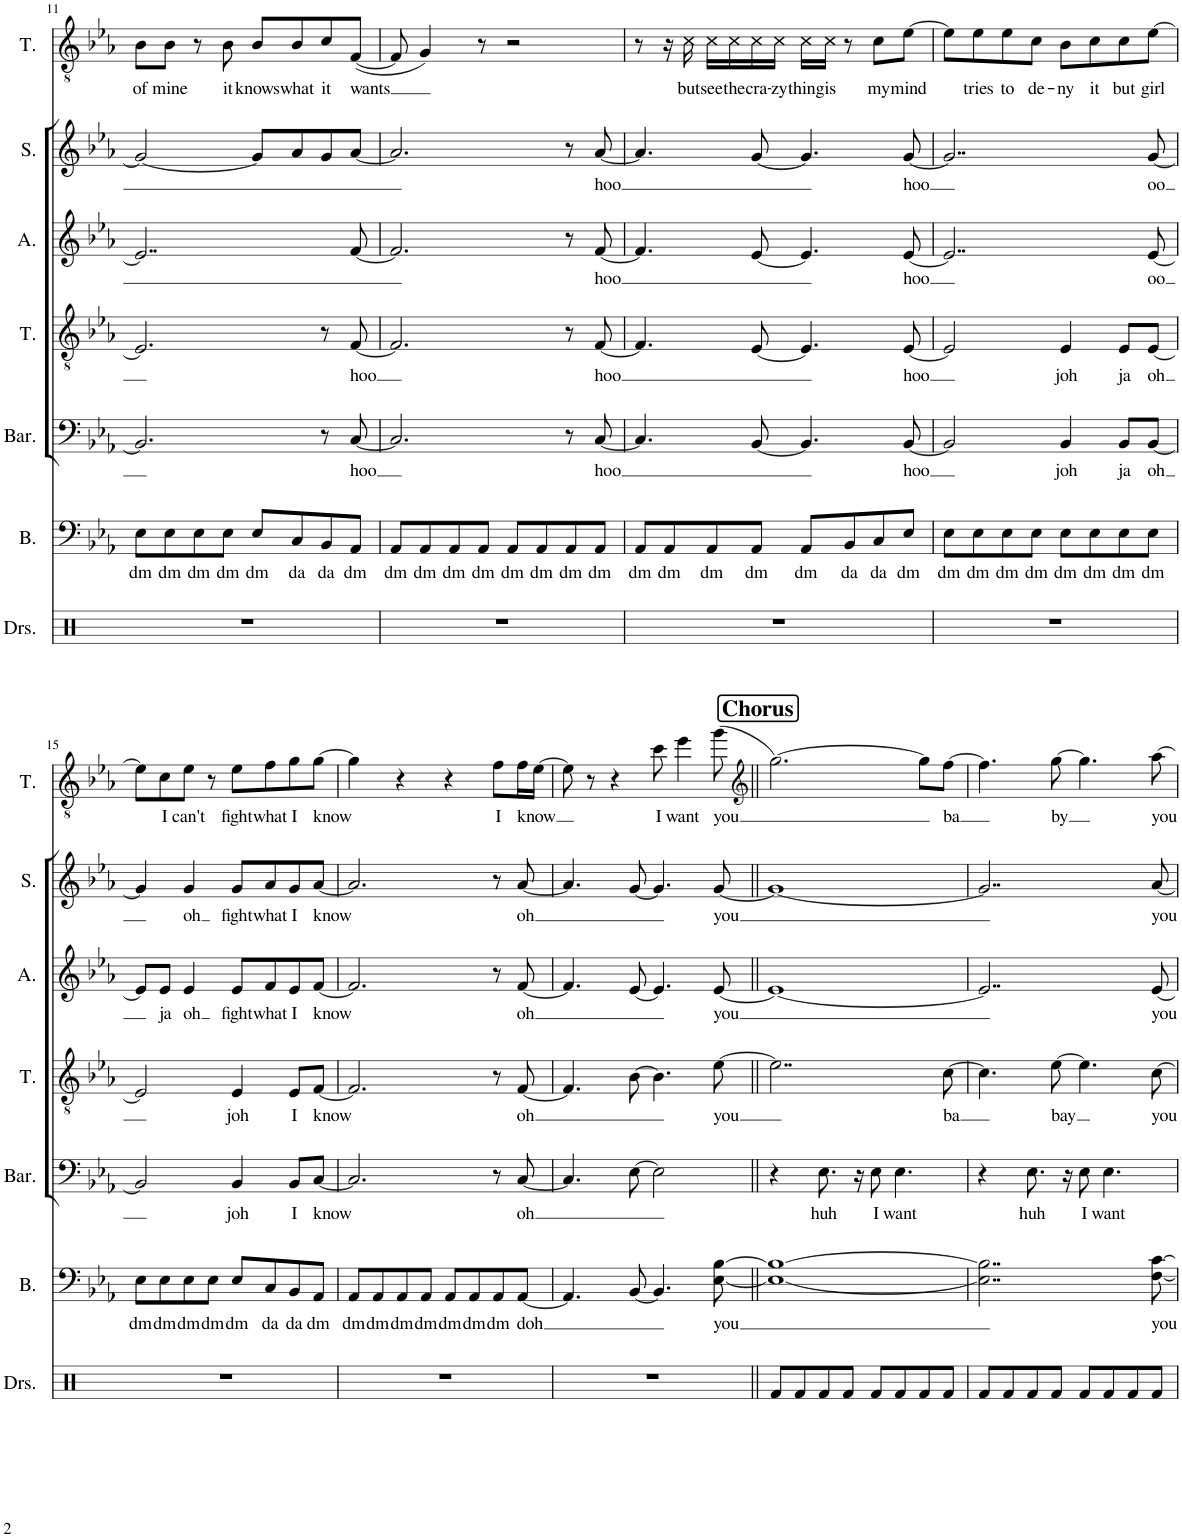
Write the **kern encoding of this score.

**kern	**kern	**text	**kern	**text	**kern	**text	**kern	**text	**kern	**text	**kern	**text
*part7	*part6	*part6	*part5	*part5	*part4	*part4	*part3	*part3	*part2	*part2	*part1	*part1
*staff7	*staff6	*staff6	*staff5	*staff5	*staff4	*staff4	*staff3	*staff3	*staff2	*staff2	*staff1	*staff1
*I"Drumset	*I"Bass	*	*I"Baritone	*	*I"Tenor	*	*I"Alto	*	*I"Soprano	*	*I"Tenor	*
*I'Drs.	*I'B.	*	*I'Bar.	*	*I'T.	*	*I'A.	*	*I'S.	*	*I'T.	*
!!LO:PB:g=z
*clefX	*clefF4	*	*clefF4	*	*clefGv2	*	*clefG2	*	*clefG2	*	*clefGv2	*
*k[b-e-a-]	*k[b-e-a-]	*	*k[b-e-a-]	*	*k[b-e-a-]	*	*k[b-e-a-]	*	*k[b-e-a-]	*	*k[b-e-a-]	*
*M4/4	*M4/4	*	*M4/4	*	*M4/4	*	*M4/4	*	*M4/4	*	*M4/4	*
=11	=11	=11	=11	=11	=11	=11	=11	=11	=11	=11	=11	=11
!	!	!LO:LY:b	!	!	!	!	!	!	!	!	!	!LO:LY:b
1r	8E-\L	dm	2.BB-/]	.	2.E-/]	.	2..e-/]	.	2g/_	.	8B-\L	of
!	!	!LO:LY:b	!	!	!	!	!	!	!	!	!	!LO:LY:b
.	8E-\	dm	.	.	.	.	.	.	.	.	8B-\J	mine
!	!	!LO:LY:b	!	!	!	!	!	!	!	!	!	!
.	8E-\	dm	.	.	.	.	.	.	.	.	8r	.
!	!	!LO:LY:b	!	!	!	!	!	!	!	!	!	!LO:LY:b
.	8E-\J	dm	.	.	.	.	.	.	.	.	8B-\	it
!	!	!LO:LY:b	!	!	!	!	!	!	!	!	!	!LO:LY:b
.	8E-/L	dm	.	.	.	.	.	.	8g/L]	.	8B-/L	knows
!	!	!LO:LY:b	!	!	!	!	!	!	!	!	!	!LO:LY:b
.	8C/	da	.	.	.	.	.	.	8a-/	.	8B-/	what
!	!	!LO:LY:b	!	!	!	!	!	!	!	!	!	!LO:LY:b
.	8BB-/	da	8r	.	8r	.	.	.	8g/	.	8c/	it
!	!	!LO:LY:b	!	!LO:LY:b	!	!LO:LY:b	!	!	!	!	!	!LO:LY:b
.	8AA-/J	dm	[8C/	hoo	[8F/	hoo	[8f/	.	[8a-/J	.	([8F/J	wants
=12	=12	=12	=12	=12	=12	=12	=12	=12	=12	=12	=12	=12
!	!	!LO:LY:b	!	!	!	!	!	!	!	!	!	!
1r	8AA-/L	dm	2.C/]	.	2.F/]	.	2.f/]	.	2.a-/]	.	8F/]	.
!	!	!LO:LY:b	!	!	!	!	!	!	!	!	!	!
.	8AA-/	dm	.	.	.	.	.	.	.	.	4G/)	.
!	!	!LO:LY:b	!	!	!	!	!	!	!	!	!	!
.	8AA-/	dm	.	.	.	.	.	.	.	.	.	.
!	!	!LO:LY:b	!	!	!	!	!	!	!	!	!	!
.	8AA-/J	dm	.	.	.	.	.	.	.	.	8r	.
!	!	!LO:LY:b	!	!	!	!	!	!	!	!	!	!
.	8AA-/L	dm	.	.	.	.	.	.	.	.	2r	.
!	!	!LO:LY:b	!	!	!	!	!	!	!	!	!	!
.	8AA-/	dm	.	.	.	.	.	.	.	.	.	.
!	!	!LO:LY:b	!	!	!	!	!	!	!	!	!	!
.	8AA-/	dm	8r	.	8r	.	8r	.	8r	.	.	.
!	!	!LO:LY:b	!	!LO:LY:b	!	!LO:LY:b	!	!LO:LY:b	!	!LO:LY:b	!	!
.	8AA-/J	dm	[8C/	hoo	[8F/	hoo	[8f/	hoo	[8a-/	hoo	.	.
=13	=13	=13	=13	=13	=13	=13	=13	=13	=13	=13	=13	=13
!	!	!LO:LY:b	!	!	!	!	!	!	!	!	!	!
1r	8AA-/L	dm	4.C/]	.	4.F/]	.	4.f/]	.	4.a-/]	.	8r	.
!	!	!LO:LY:b	!	!	!	!	!	!	!	!	!	!
.	8AA-/	dm	.	.	.	.	.	.	.	.	16r	.
!	!	!	!	!	!	!	!	!	!	!	!	!LO:LY:b
.	.	.	.	.	.	.	.	.	.	.	16c\	but
!	!	!LO:LY:b	!	!	!	!	!	!	!	!	!	!LO:LY:b
.	8AA-/	dm	.	.	.	.	.	.	.	.	16c\LL	see
!	!	!	!	!	!	!	!	!	!	!	!	!LO:LY:b
.	.	.	.	.	.	.	.	.	.	.	16c\	the
!	!	!LO:LY:b	!	!	!	!	!	!	!	!	!	!LO:LY:b
.	8AA-/J	dm	[8BB-/	.	[8E-/	.	[8e-/	.	[8g/	.	16c\	cra-
!	!	!	!	!	!	!	!	!	!	!	!	!LO:LY:b
.	.	.	.	.	.	.	.	.	.	.	16c\JJ	-zy
!	!	!LO:LY:b	!	!	!	!	!	!	!	!	!	!LO:LY:b
.	8AA-/L	dm	4.BB-/]	.	4.E-/]	.	4.e-/]	.	4.g/]	.	16c\LL	thing
!	!	!	!	!	!	!	!	!	!	!	!	!LO:LY:b
.	.	.	.	.	.	.	.	.	.	.	16c\JJ	is
!	!	!LO:LY:b	!	!	!	!	!	!	!	!	!	!
.	8BB-/	da	.	.	.	.	.	.	.	.	8r	.
!	!	!LO:LY:b	!	!	!	!	!	!	!	!	!	!LO:LY:b
.	8C/	da	.	.	.	.	.	.	.	.	8c\L	my
!	!	!LO:LY:b	!	!LO:LY:b	!	!LO:LY:b	!	!LO:LY:b	!	!LO:LY:b	!	!LO:LY:b
.	8E-/J	dm	[8BB-/	hoo	[8E-/	hoo	[8e-/	hoo	[8g/	hoo	[8e-\J	mind
=14	=14	=14	=14	=14	=14	=14	=14	=14	=14	=14	=14	=14
!	!	!LO:LY:b	!	!	!	!	!	!	!	!	!	!
1r	8E-\L	dm	2BB-/]	.	2E-/]	.	2..e-/]	.	2..g/]	.	8e-\L]	.
!	!	!LO:LY:b	!	!	!	!	!	!	!	!	!	!LO:LY:b
.	8E-\	dm	.	.	.	.	.	.	.	.	8e-\	tries
!	!	!LO:LY:b	!	!	!	!	!	!	!	!	!	!LO:LY:b
.	8E-\	dm	.	.	.	.	.	.	.	.	8e-\	to
!	!	!LO:LY:b	!	!	!	!	!	!	!	!	!	!LO:LY:b
.	8E-\J	dm	.	.	.	.	.	.	.	.	8c\J	de-
!	!	!LO:LY:b	!	!LO:LY:b	!	!LO:LY:b	!	!	!	!	!	!LO:LY:b
.	8E-\L	dm	4BB-/	joh	4E-/	joh	.	.	.	.	8B-\L	-ny
!	!	!LO:LY:b	!	!	!	!	!	!	!	!	!	!LO:LY:b
.	8E-\	dm	.	.	.	.	.	.	.	.	8c\	it
!	!	!LO:LY:b	!	!LO:LY:b	!	!LO:LY:b	!	!	!	!	!	!LO:LY:b
.	8E-\	dm	8BB-/L	ja	8E-/L	ja	.	.	.	.	8c\	but
!	!	!LO:LY:b	!	!LO:LY:b	!	!LO:LY:b	!	!LO:LY:b	!	!LO:LY:b	!	!LO:LY:b
.	8E-\J	dm	[8BB-/J	oh	[8E-/J	oh	[8e-/	oo	[8g/	oo	[8e-\J	girl
!!LO:LB:g=z
=15	=15	=15	=15	=15	=15	=15	=15	=15	=15	=15	=15	=15
!	!	!LO:LY:b	!	!	!	!	!	!	!	!	!	!
1r	8E-\L	dm	2BB-/]	.	2E-/]	.	8e-/L]	.	4g/]	.	8e-\L]	.
!	!	!LO:LY:b	!	!	!	!	!	!LO:LY:b	!	!	!	!LO:LY:b
.	8E-\	dm	.	.	.	.	8e-/J	ja	.	.	8c\	I
!	!	!LO:LY:b	!	!	!	!	!	!LO:LY:b	!	!LO:LY:b	!	!LO:LY:b
.	8E-\	dm	.	.	.	.	4e-/	oh	4g/	oh	8e-\J	can't
!	!	!LO:LY:b	!	!	!	!	!	!	!	!	!	!
.	8E-\J	dm	.	.	.	.	.	.	.	.	8r	.
!	!	!LO:LY:b	!	!LO:LY:b	!	!LO:LY:b	!	!LO:LY:b	!	!LO:LY:b	!	!LO:LY:b
.	8E-/L	dm	4BB-/	joh	4E-/	joh	8e-/L	fight	8g/L	fight	8e-\L	fight
!	!	!LO:LY:b	!	!	!	!	!	!LO:LY:b	!	!LO:LY:b	!	!LO:LY:b
.	8C/	da	.	.	.	.	8f/	what	8a-/	what	8f\	what
!	!	!LO:LY:b	!	!LO:LY:b	!	!LO:LY:b	!	!LO:LY:b	!	!LO:LY:b	!	!LO:LY:b
.	8BB-/	da	8BB-/L	I	8E-/L	I	8e-/	I	8g/	I	8g\	I
!	!	!LO:LY:b	!	!LO:LY:b	!	!LO:LY:b	!	!LO:LY:b	!	!LO:LY:b	!	!LO:LY:b
.	8AA-/J	dm	[8C/J	know	[8F/J	know	[8f/J	know	[8a-/J	know	[8g\J	know
=16	=16	=16	=16	=16	=16	=16	=16	=16	=16	=16	=16	=16
!	!	!LO:LY:b	!	!	!	!	!	!	!	!	!	!
1r	8AA-/L	dm	2.C/]	.	2.F/]	.	2.f/]	.	2.a-/]	.	4g\]	.
!	!	!LO:LY:b	!	!	!	!	!	!	!	!	!	!
.	8AA-/	dm	.	.	.	.	.	.	.	.	.	.
!	!	!LO:LY:b	!	!	!	!	!	!	!	!	!	!
.	8AA-/	dm	.	.	.	.	.	.	.	.	4r	.
!	!	!LO:LY:b	!	!	!	!	!	!	!	!	!	!
.	8AA-/J	dm	.	.	.	.	.	.	.	.	.	.
!	!	!LO:LY:b	!	!	!	!	!	!	!	!	!	!
.	8AA-/L	dm	.	.	.	.	.	.	.	.	4r	.
!	!	!LO:LY:b	!	!	!	!	!	!	!	!	!	!
.	8AA-/	dm	.	.	.	.	.	.	.	.	.	.
!	!	!LO:LY:b	!	!	!	!	!	!	!	!	!	!LO:LY:b
.	8AA-/	dm	8r	.	8r	.	8r	.	8r	.	8f\L	I
!	!	!LO:LY:b	!	!LO:LY:b	!	!LO:LY:b	!	!LO:LY:b	!	!LO:LY:b	!	!LO:LY:b
.	[8AA-/J	doh	[8C/	oh	[8F/	oh	[8f/	oh	[8a-/	oh	16f\L	know
.	.	.	.	.	.	.	.	.	.	.	[16e-\JJ	.
=17	=17	=17	=17	=17	=17	=17	=17	=17	=17	=17	=17	=17
1r	4.AA-/]	.	4.C/]	.	4.F/]	.	4.f/]	.	4.a-/]	.	8e-\]	.
.	.	.	.	.	.	.	.	.	.	.	8r	.
.	.	.	.	.	.	.	.	.	.	.	4r	.
.	[8BB-/	.	[8E-\	.	[8B-\	.	[8e-/	.	[8g/	.	.	.
!	!	!	!	!	!	!	!	!	!	!	!	!LO:LY:b
.	4.BB-/]	.	2E-\]	.	4.B-\]	.	4.e-/]	.	4.g/]	.	8cc\	I
!	!	!	!	!	!	!	!	!	!	!	!	!LO:LY:b
.	.	.	.	.	.	.	.	.	.	.	4ee-\	want
!	!	!LO:LY:b	!	!	!	!LO:LY:b	!	!LO:LY:b	!	!LO:LY:b	!	!LO:LY:b
.	[8E-\ [8B-\	you	.	.	[8e-\	you	[8e-/	you	[8g/	you	[8gg\	you
!!LO:REH:place=s1:a:B:cj:fs=14:t=Chorus
=18||	=18||	=18||	=18||	=18||	=18||	=18||	=18||	=18||	=18||	=18||	=18||	=18||
*	*	*	*	*	*	*	*	*	*	*	*clefG2	*
8Rf/L	1E-_ 1B-_	.	4r	.	2..e-\]	.	1e-_	.	1g_	.	2.gg\_	.
8Rf/	.	.	.	.	.	.	.	.	.	.	.	.
!	!	!	!	!LO:LY:b	!	!	!	!	!	!	!	!
8Rf/	.	.	8.E-\	huh	.	.	.	.	.	.	.	.
8Rf/J	.	.	.	.	.	.	.	.	.	.	.	.
.	.	.	16r	.	.	.	.	.	.	.	.	.
!	!	!	!	!LO:LY:b	!	!	!	!	!	!	!	!
8Rf/L	.	.	8E-\	I	.	.	.	.	.	.	.	.
!	!	!	!	!LO:LY:b	!	!	!	!	!	!	!	!
8Rf/	.	.	4.E-\	want	.	.	.	.	.	.	.	.
8Rf/	.	.	.	.	.	.	.	.	.	.	8gg\L]	.
!	!	!	!	!	!	!LO:LY:b	!	!	!	!	!	!LO:LY:b
8Rf/J	.	.	.	.	[8c\	ba	.	.	.	.	[8ff\J	ba
=19	=19	=19	=19	=19	=19	=19	=19	=19	=19	=19	=19	=19
8Rf/L	2..E-\] 2..B-\]	.	4r	.	4.c\]	.	2..e-/]	.	2..g/]	.	4.ff\]	.
8Rf/	.	.	.	.	.	.	.	.	.	.	.	.
!	!	!	!	!LO:LY:b	!	!	!	!	!	!	!	!
8Rf/	.	.	8.E-\	huh	.	.	.	.	.	.	.	.
!	!	!	!	!	!	!LO:LY:b	!	!	!	!	!	!LO:LY:b
8Rf/J	.	.	.	.	[8e-\	bay	.	.	.	.	[8gg\	by
.	.	.	16r	.	.	.	.	.	.	.	.	.
!	!	!	!	!LO:LY:b	!	!	!	!	!	!	!	!
8Rf/L	.	.	8E-\	I	4.e-\]	.	.	.	.	.	4.gg\]	.
!	!	!	!	!LO:LY:b	!	!	!	!	!	!	!	!
8Rf/	.	.	4.E-\	want	.	.	.	.	.	.	.	.
8Rf/	.	.	.	.	.	.	.	.	.	.	.	.
!	!	!LO:LY:b	!	!	!	!LO:LY:b	!	!LO:LY:b	!	!LO:LY:b	!	!LO:LY:b
8Rf/J	[8F\ [8c\	you	.	.	[8c\	you	[8e-/	you	[8a-/	you	[8aa-\	you
=	=	=	=	=	=	=	=	=	=	=	=	=
*-	*-	*-	*-	*-	*-	*-	*-	*-	*-	*-	*-	*-
